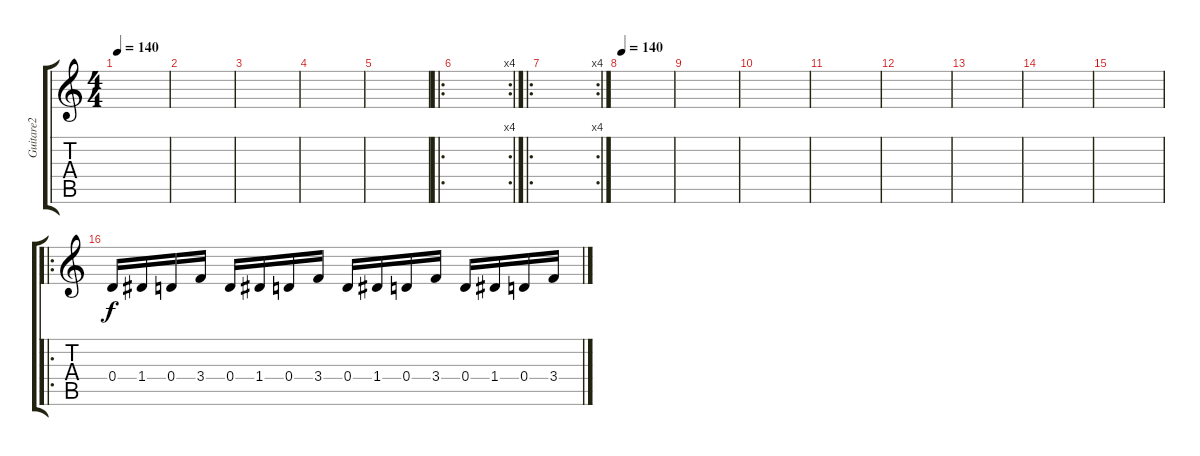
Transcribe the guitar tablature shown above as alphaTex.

\track ("Guitare2" "Guitare2") {instrument distortionguitar}
\staff {score tabs}
\tuning (E4 B3 G3 D3 A2 E2) {hide}
\ts (4 4)
\tempo 140
\clef g2
\ks c
|
|
|
|
|
\ro
\rc 4
|
\ro
\rc 4
|
\tempo 140
|
|
|
|
|
|
|
|
\ro
0.4.16 1.4.16 0.4.16 3.4.16 0.4.16 1.4.16 0.4.16 3.4.16 0.4.16 1.4.16 0.4.16 3.4.16 0.4.16 1.4.16 0.4.16 3.4.16
